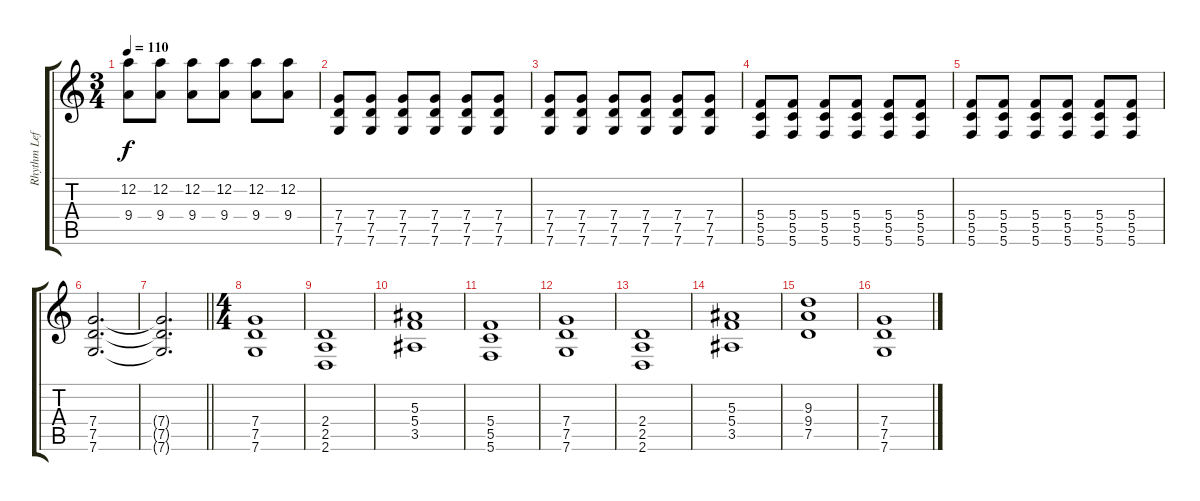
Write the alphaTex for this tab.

\track ("Rhythm Left" "Rhythm Lef") {instrument distortionguitar}
\staff {score tabs}
\tuning (D4 A3 F3 C3 G2 C2) {hide}
\ts (3 4)
\tempo 110
\clef g2
\ks c
(12.2 9.4).8{dy f} (12.2 9.4).8 (12.2 9.4).8 (12.2 9.4).8 (12.2 9.4).8 (12.2 9.4).8 |
(7.4 7.5 7.6).8 (7.4 7.5 7.6).8 (7.4 7.5 7.6).8 (7.4 7.5 7.6).8 (7.4 7.5 7.6).8 (7.4 7.5 7.6).8 |
(7.4 7.5 7.6).8 (7.4 7.5 7.6).8 (7.4 7.5 7.6).8 (7.4 7.5 7.6).8 (7.4 7.5 7.6).8 (7.4 7.5 7.6).8 |
(5.4 5.5 5.6).8 (5.4 5.5 5.6).8 (5.4 5.5 5.6).8 (5.4 5.5 5.6).8 (5.4 5.5 5.6).8 (5.4 5.5 5.6).8 |
(5.4 5.5 5.6).8 (5.4 5.5 5.6).8 (5.4 5.5 5.6).8 (5.4 5.5 5.6).8 (5.4 5.5 5.6).8 (5.4 5.5 5.6).8 |
(7.4 7.5 7.6).2{d} |
\barLineRight lightlight
(7.4{t} 7.5{t} 7.6{t}).2{d} |
\ts (4 4)
(7.4 7.5 7.6).1 |
(2.4 2.5 2.6).1 |
(5.3 5.4 3.5).1 |
(5.4 5.5 5.6).1 |
(7.4 7.5 7.6).1 |
(2.4 2.5 2.6).1 |
(5.3 5.4 3.5).1 |
(9.3 9.4 7.5).1 |
(7.4 7.5 7.6).1
